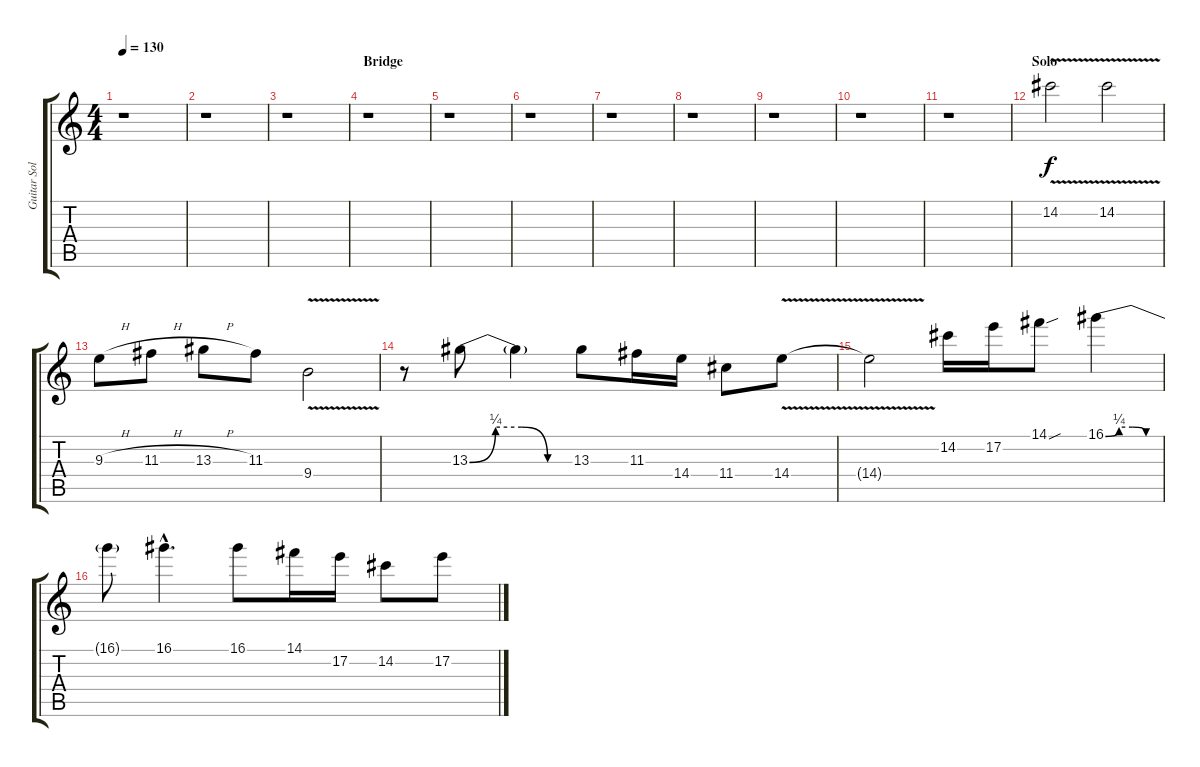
\track ("Guitar Solo" "Guitar Sol") {instrument distortionguitar}
\staff {score tabs}
\tuning (E4 B3 G3 D3 A2 E2) {hide}
\ts (4 4)
\tempo 130
\clef g2
\ks c
r.1{dy f} |
r.1 |
r.1 |
\section ("" "Bridge")
r.1 |
r.1 |
r.1 |
r.1 |
r.1 |
r.1 |
r.1 |
r.1 |
\section ("" "Solo")
14.2{v}.2 14.2{v}.2 |
9.3{h}.8 11.3{h}.8 13.3{h}.8 11.3.8 9.4{v}.2 |
r.8 13.3{be (custom 0 0 15 1 30 1 45 0 60 0)}.8 13.3{t}.4 13.3.8 11.3.16 14.4.16 11.4.8 14.4{v}.8 |
14.4{t}.2 14.2.16 17.2.16 14.1{sou}.8 16.1{be (custom 0 0 15 1 30 1 45 0 60 0)}.4 |
16.1{t}.8 16.1{hac}.4{d} 16.1.8 14.1.16 17.2.16 14.2.8 17.2.8
